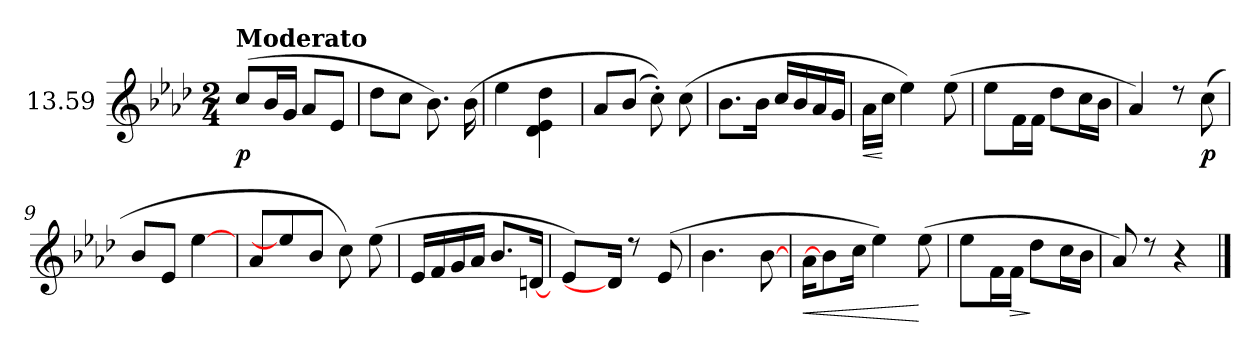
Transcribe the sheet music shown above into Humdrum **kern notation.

**kern	**dynam
*part1	*part1
*staff1	*staff1
*I"13.59	*
*clefG2	*
*k[b-e-a-d-]	*
*M2/4	*
=1	=1
!LO:TX:a:B:t=Moderato	!
!	!LO:DY:b
(>8cc/L	p
16b-/L	.
16g/JJ	.
8a-/L	.
8e-/J	.
=2	=2
8dd-\L	.
8cc\J	.
8.b-\)	.
(>16b-\	.
=3	=3
4ee-Z>\	.
4d-\ 4e-\ 4dd-\	.
!!LO:LB:g=z
=4	=4
8a-/L	.
(>8b-/J	.
8cc'>\))	.
(>8cc\	.
=5	=5
8.b-\L	.
16b-\Jk	.
16cc/LL	.
16b-/	.
16a-/	.
16g/JJ	.
=6	=6
!	!LO:HP:b
16a-\LL	<
16cc\JJ	[
4ee-\)	.
(>8ee-\	.
=7	=7
8ee-\L	.
16f\L	.
16f\JJ	.
8dd-\L	.
16cc\L	.
16b-\JJ	.
!!LO:LB:g=z
=8	=8
4a-/)	.
8rcc	.
!	!LO:DY:b
(>8cc\	p
=9	=9
8b-/L	.
8e-/J	.
[4ee-\	.
=10	=10
8a-/L	.
8ee-\]	.
8b-/J	.
8cc\)	.
(>8ee-\	.
=11	=11
16e-/LL	.
16f/	.
16g/	.
16a-/JJ	.
8.b-/L	.
[16dn/J	.
!!LO:LB:g=z
=12	=12
4e-/)	.
16d/J]	.
8rcc	.
(>8e-/	.
=13	=13
4.b-\	.
[8b-\	.
=14	=14
!	!LO:HP:b
16a-\LL	<
8b-\]	.
16cc\JJ	.
4ee-\)	.
(>8ee-\	[
=15	=15
8ee-\L	.
16f\L	.
!	!LO:HP:b
16f\JJ	>
8dd-\L	]
16cc\L	.
16b-\JJ	.
=16	=16
8a-/)	.
8rcc	.
4r	.
==	==
*-	*-
